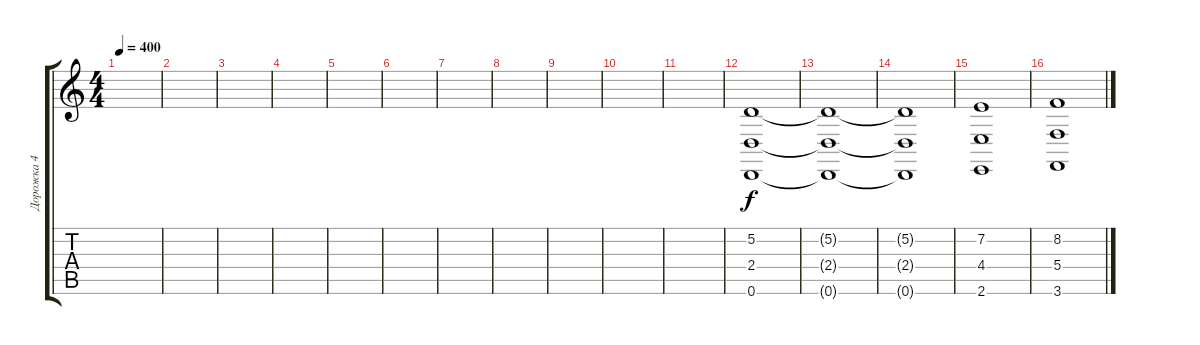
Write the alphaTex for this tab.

\track ("Дорожка 4" "Дорожка 4") {instrument tremolostrings}
\staff {score tabs}
\tuning (D4 A3 F3 C3 G2 D2) {hide}
\ts (4 4)
\tempo 400
\clef g2
\ks c
|
|
|
|
|
|
|
|
|
|
|
(5.2 2.4 0.6).1 |
(5.2{t} 2.4{t} 0.6{t}).1 |
(5.2{t} 2.4{t} 0.6{t}).1 |
(7.2 4.4 2.6).1 |
(8.2 5.4 3.6).1
